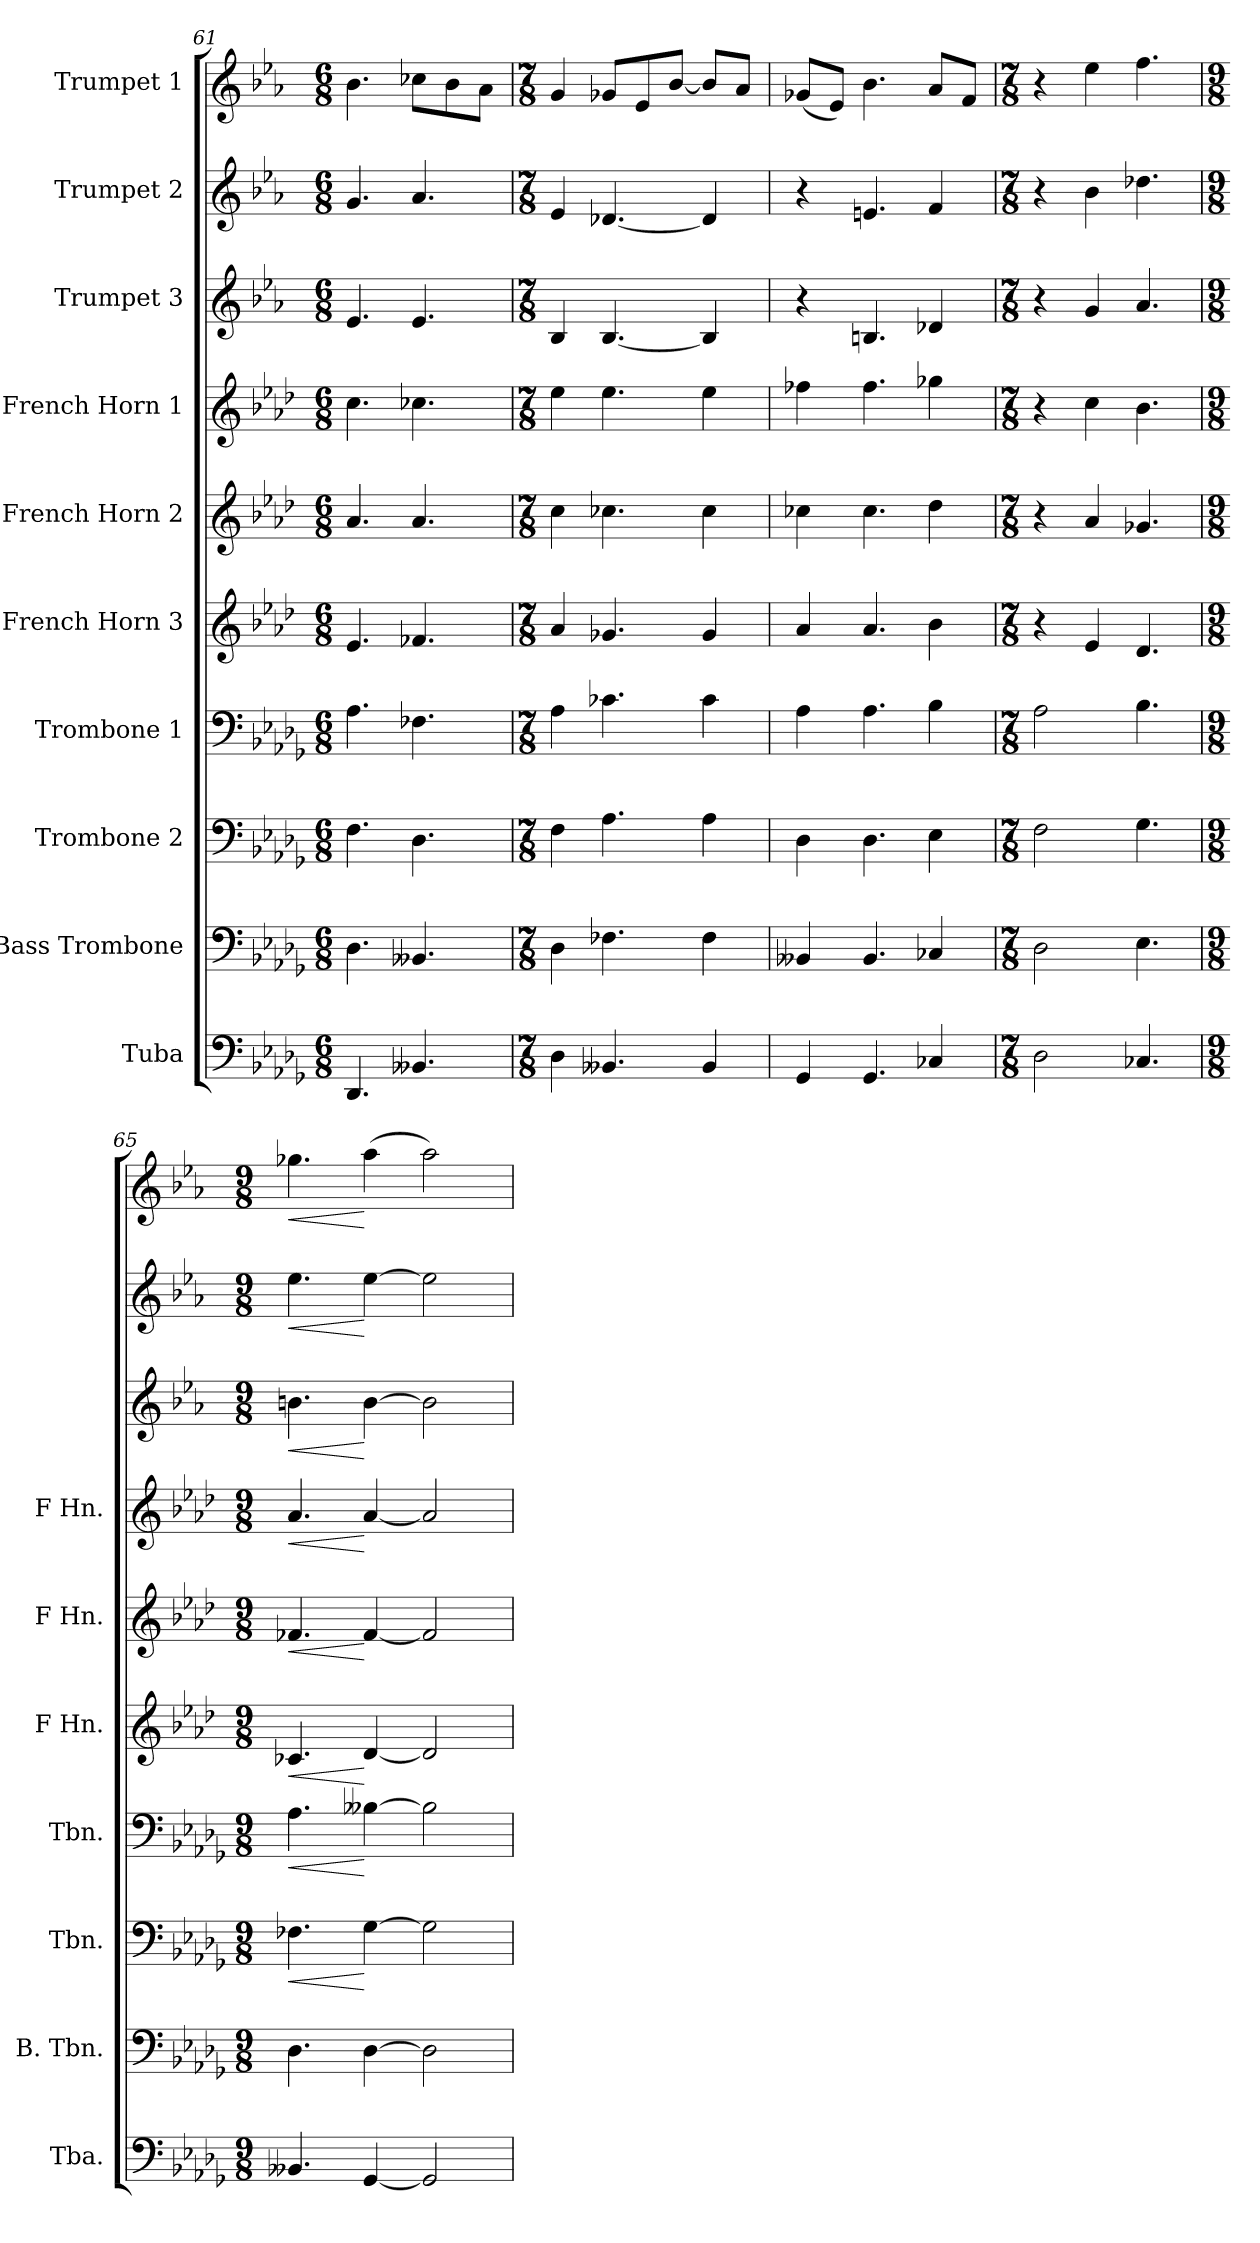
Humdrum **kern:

**kern	**kern	**kern	**dynam	**kern	**dynam	**kern	**dynam	**kern	**dynam	**kern	**dynam	**kern	**dynam	**kern	**dynam	**kern	**dynam
*part10	*part9	*part8	*part8	*part7	*part7	*part6	*part6	*part5	*part5	*part4	*part4	*part3	*part3	*part2	*part2	*part1	*part1
*staff10	*staff9	*staff8	*staff8	*staff7	*staff7	*staff6	*staff6	*staff5	*staff5	*staff4	*staff4	*staff3	*staff3	*staff2	*staff2	*staff1	*staff1
*I"Tuba	*I"Bass Trombone	*I"Trombone 2	*	*I"Trombone 1	*	*I"French Horn 3	*	*I"French Horn 2	*	*I"French Horn 1	*	*I"Trumpet 3	*	*I"Trumpet 2	*	*I"Trumpet 1	*
*I'Tba.	*I'B. Tbn.	*I'Tbn.	*	*I'Tbn.	*	*I'F Hn.	*	*I'F Hn.	*	*I'F Hn.	*	*	*	*	*	*	*
*clefF4	*clefF4	*clefF4	*	*clefF4	*	*clefG2	*	*clefG2	*	*clefG2	*	*clefG2	*	*clefG2	*	*clefG2	*
*	*	*	*	*	*	*ITrd4c7	*	*ITrd4c7	*	*ITrd4c7	*	*ITrd1c2	*	*ITrd1c2	*	*ITrd1c2	*
*k[b-e-a-d-g-]	*k[b-e-a-d-g-]	*k[b-e-a-d-g-]	*	*k[b-e-a-d-g-]	*	*k[b-e-a-d-g-]	*	*k[b-e-a-d-g-]	*	*k[b-e-a-d-g-]	*	*k[b-e-a-d-g-]	*	*k[b-e-a-d-g-]	*	*k[b-e-a-d-g-]	*
*M6/8	*M6/8	*M6/8	*	*M6/8	*	*M6/8	*	*M6/8	*	*M6/8	*	*M6/8	*	*M6/8	*	*M6/8	*
=61	=61	=61	=61	=61	=61	=61	=61	=61	=61	=61	=61	=61	=61	=61	=61	=61	=61
4.DD-/	4.D-\	4.F\	.	4.A-\	.	4.A-/	.	4.d-/	.	4.f\	.	4.d-/	.	4.f/	.	4.a-\	.
4.BB--X/	4.BB--X/	4.D-\	.	4.F-X\	.	4.B--X/	.	4.d-/	.	4.f-X\	.	4.d-/	.	4.g-/	.	8b--X\L	.
.	.	.	.	.	.	.	.	.	.	.	.	.	.	.	.	8a-\	.
.	.	.	.	.	.	.	.	.	.	.	.	.	.	.	.	8g-\J	.
=62	=62	=62	=62	=62	=62	=62	=62	=62	=62	=62	=62	=62	=62	=62	=62	=62	=62
*M7/8	*M7/8	*M7/8	*	*M7/8	*	*M7/8	*	*M7/8	*	*M7/8	*	*M7/8	*	*M7/8	*	*M7/8	*
4D-\	4D-\	4F\	.	4A-\	.	4d-/	.	4f\	.	4a-\	.	4A-/	.	4d-/	.	4f/	.
4.BB--X/	4.F-X\	4.A-\	.	4.c-X\	.	4.c-X/	.	4.f-X\	.	4.a-\	.	[4.A-/	.	[4.c-X/	.	8f-X/L	.
.	.	.	.	.	.	.	.	.	.	.	.	.	.	.	.	8d-/	.
.	.	.	.	.	.	.	.	.	.	.	.	.	.	.	.	[8a-/J	.
4BB--/	4F-\	4A-\	.	4c-\	.	4c-/	.	4f-\	.	4a-\	.	4A-/]	.	4c-/]	.	8a-/L]	.
.	.	.	.	.	.	.	.	.	.	.	.	.	.	.	.	8g-/J	.
=63	=63	=63	=63	=63	=63	=63	=63	=63	=63	=63	=63	=63	=63	=63	=63	=63	=63
4GG-/	4BB--X/	4D-\	.	4A-\	.	4d-/	.	4f-X\	.	4b--X\	.	4r	.	4r	.	(8f-X/L	.
.	.	.	.	.	.	.	.	.	.	.	.	.	.	.	.	8d-/J)	.
4.GG-/	4.BB--/	4.D-\	.	4.A-\	.	4.d-/	.	4.f-\	.	4.b--\	.	4.An/	.	4.dn/	.	4.a-\	.
4C-X/	4C-X/	4E-\	.	4B-\	.	4e-\	.	4g-\	.	4cc-X\	.	4c-X/	.	4e-/	.	8g-/L	.
.	.	.	.	.	.	.	.	.	.	.	.	.	.	.	.	8e-/J	.
!!LO:PB:g=z
=64	=64	=64	=64	=64	=64	=64	=64	=64	=64	=64	=64	=64	=64	=64	=64	=64	=64
*M7/8	*M7/8	*M7/8	*	*M7/8	*	*M7/8	*	*M7/8	*	*M7/8	*	*M7/8	*	*M7/8	*	*M7/8	*
2D-\	2D-\	2F\	.	2A-\	.	4r	.	4r	.	4r	.	4r	.	4r	.	4r	.
.	.	.	.	.	.	4A-/	.	4d-/	.	4f\	.	4f/	.	4a-\	.	4dd-\	.
4.C-X/	4.E-\	4.G-\	.	4.B-\	.	4.G-/	.	4.c-X/	.	4.e-\	.	4.g-/	.	4.cc-X\	.	4.ee-\	.
=65	=65	=65	=65	=65	=65	=65	=65	=65	=65	=65	=65	=65	=65	=65	=65	=65	=65
*M9/8	*M9/8	*M9/8	*	*M9/8	*	*M9/8	*	*M9/8	*	*M9/8	*	*M9/8	*	*M9/8	*	*M9/8	*
!	!	!	!LO:HP:b	!	!LO:HP:b	!	!LO:HP:b	!	!LO:HP:b	!	!LO:HP:b	!	!LO:HP:b	!	!LO:HP:b	!	!LO:HP:b
4.BB--X/	4.D-\	4.F-X\	<	4.A-\	<	4.F-X/	<	4.B--X/	<	4.d-/	<	4.an\	<	4.dd-\	<	4.ff-X\	<
[4GG-/	[4D-\	[4G-\	[	[4B--X\	[	[4G-/	[	[4B--/	[	[4d-/	[	[4a\	[	[4dd-\	[	(4gg-\	[
2GG-/]	2D-\]	2G-\]	.	2B--\]	.	2G-/]	.	2B--/]	.	2d-/]	.	2a\]	.	2dd-\]	.	2gg-\)	.
=	=	=	=	=	=	=	=	=	=	=	=	=	=	=	=	=	=
*-	*-	*-	*-	*-	*-	*-	*-	*-	*-	*-	*-	*-	*-	*-	*-	*-	*-
